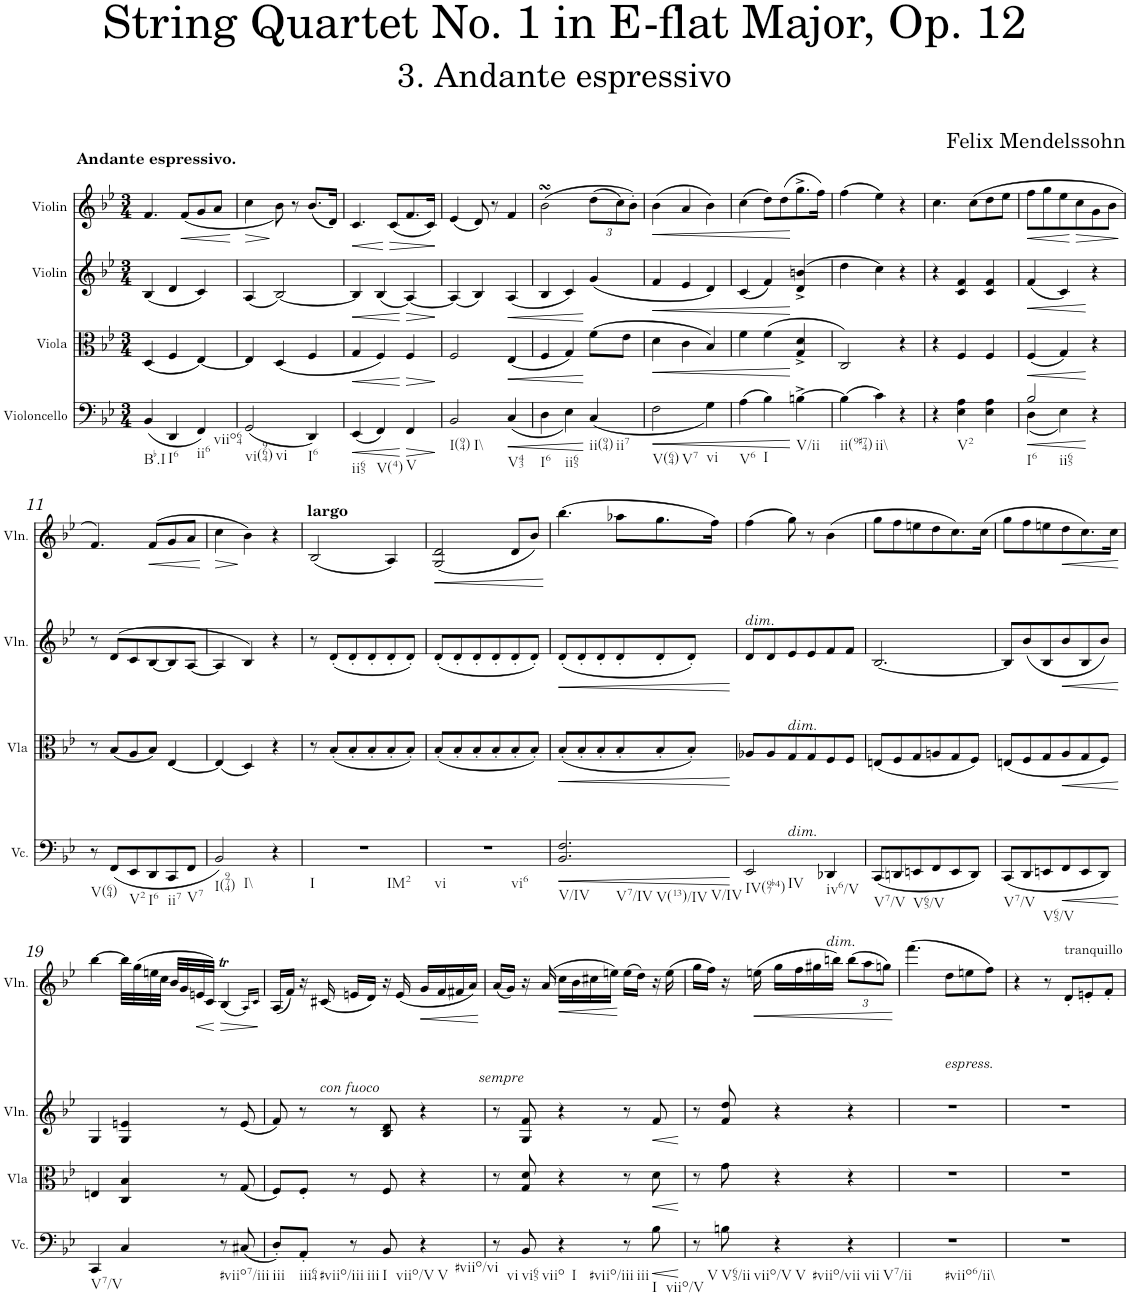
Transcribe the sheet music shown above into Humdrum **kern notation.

**kern	**dynam	**kern	**dynam	**kern	**dynam	**kern	**dynam
*part4	*part4	*part3	*part3	*part2	*part2	*part1	*part1
*staff4	*staff4	*staff3	*staff3	*staff2	*staff2	*staff1	*staff1
*I"Violoncello	*	*I"Viola	*	*I"Violin	*	*I"Violin	*
*I'Vc.	*	*I'Vla	*	*I'Vln.	*	*I'Vln.	*
*clefF4	*	*clefC3	*	*clefG2	*	*clefG2	*
*k[b-e-]	*	*k[b-e-]	*	*k[b-e-]	*	*k[b-e-]	*
*M3/4	*	*M3/4	*	*M3/4	*	*M3/4	*
=1	=1	=1	=1	=1	=1	=1	=1
!	!	!	!	!	!	!LO:TX:a:B:t=Andante espressivo.	!
!LO:TX:b:t=Bb.I	!	!	!	!	!	!	!
(<4BB-/	.	(<4D/	.	(<4B-/	.	4.f/	.
!LO:TX:b:t=I6	!	!	!	!	!	!	!
4DD/	.	4F/	.	4d/	.	.	.
!	!	!	!	!	!	!	!LO:HP:b
.	.	.	.	.	.	(<8f/L	<
!LO:TX:b:t=ii6	!	!	!	!	!	!	!
!LO:TX:b:t=viio64	!	!	!	!	!	!	!
4FF/)	.	[4E-/)	.	4c/)	.	8g/	.
.	.	.	.	.	.	8a/J	.
.	.	.	.	.	.	.	[
=2	=2	=2	=2	=2	=2	=2	=2
!LO:TX:b:t=vi(964)	!	!	!	!	!	!	!
!LO:TX:b:t=vi	!	!	!	!	!	!	!
!	!	!	!	!	!	!	!LO:HP:b
(<2GG/	.	4E-/]	.	(<4A/	.	4cc\	>
.	.	(<4D/	.	[2B-/)	.	8b-\)	]
.	.	.	.	.	.	8r	.
!LO:TX:b:t=I6	!	!	!	!	!	!	!
4DD/)	.	4F/	.	.	.	(<8.b-/L	.
.	.	.	.	.	.	16d/Jk)	.
=3	=3	=3	=3	=3	=3	=3	=3
!LO:TX:b:t=ii65	!	!	!	!	!	!	!
!	!LO:HP:b	!	!LO:HP:b	!	!LO:HP:b	!	!LO:HP:b
(<4EE-/	<	4G/	<	4B-/]	<	4.c/	<
!LO:TX:b:t=V(4)	!	!	!	!	!	!	!
4FF/)	.	4F/)	.	(<4B-/	.	.	.
!	!	!	!	!	!	!	!LO:HP:n=1:b
.	.	.	.	.	.	(<8c/L	[ >
!LO:TX:b:t=V	!	!	!	!	!	!	!
!	!LO:HP:n=1:b	!	!LO:HP:n=1:b	!	!LO:HP:n=1:b	!	!
4FF/	[ >	4F/	[ >	[4A/)	[ >	8.f/	.
.	.	.	.	.	.	16c/Jk)	.
.	]	.	]	.	]	.	]
=4	=4	=4	=4	=4	=4	=4	=4
!LO:TX:b:t=I(94)	!	!	!	!	!	!	!
!LO:TX:b:t=I\\	!	!	!	!	!	!	!
2BB-/	.	2F/	.	(<4A/]	.	(<4e-/	.
.	.	.	.	4B-/)	.	8d/)	.
.	.	.	.	.	.	8r	.
!LO:TX:b:t=V43	!	!	!	!	!	!	!
!	!LO:HP:b	!	!LO:HP:b	!	!LO:HP:b	!	!
(<4C/	<	(<4E-/	<	(<4A/	<	4f/	.
=5	=5	=5	=5	=5	=5	=5	=5
!LO:TX:b:t=I6	!	!	!	!	!	!	!
4D\	.	4F/	.	4B-/	.	(>2b-sSSs\	.
!LO:TX:b:t=ii65	!	!	!	!	!	!	!
4E-\)	.	4G/)	.	4c/)	.	.	.
*	*	*	*	*	*	*Xbrackettup	*
!LO:TX:b:t=ii(94)	!	!	!	!	!	!	!
!LO:TX:b:t=ii7	!	!	!	!	!	!	!
(<4C/	[	(>8f\L	[	(<4g/	[	(>12dd\L	.
.	.	.	.	.	.	12cc\)	.
.	.	8e-\J	.	.	.	.	.
.	.	.	.	.	.	12b-'\J)	.
=6	=6	=6	=6	=6	=6	=6	=6
!LO:TX:b:t=V(64)	!	!	!	!	!	!	!
!LO:TX:b:t=V7	!	!	!	!	!	!	!
!	!LO:HP:b	!	!LO:HP:b	!	!LO:HP:b	!	!LO:HP:b
2F\	<	4d\	<	4f/	<	(>4b-\	<
.	.	4c\	.	4e-/	.	4a/	.
!LO:TX:b:t=vi	!	!	!	!	!	!	!
4G\)	.	4B-/)	.	4d/)	.	4b-\)	.
=7	=7	=7	=7	=7	=7	=7	=7
!LO:TX:b:t=V6	!	!	!	!	!	!	!
(>4A\	.	4f\	.	(<4c/	.	(>4cc\	.
!LO:TX:b:t=I	!	!	!	!	!	!	!
4B-\)	.	(>4f\	.	4f/)	.	8dd\L)	.
.	.	.	.	.	.	(>8dd\	.
!LO:TX:b:t=V/ii	!	!	!	!	!	!	!
[4Bn^\	[	4G/^ 4d/^	[	(>4d/^ 4bn/^	[	8.gg^\	[
.	.	.	.	.	.	16ff\Jk)	.
=8	=8	=8	=8	=8	=8	=8	=8
!LO:TX:b:t=ii(9#74)	!	!	!	!	!	!	!
(>4B\]	.	2C/)	.	4dd\	.	(>4ff\	.
!LO:TX:b:t=ii\\	!	!	!	!	!	!	!
4c\)	.	.	.	4cc\)	.	4ee-\)	.
4r	.	4r	.	4r	.	4r	.
=9	=9	=9	=9	=9	=9	=9	=9
4r	.	4r	.	4r	.	4.cc\	.
!LO:TX:b:t=V2	!	!	!	!	!	!	!
4E-\ 4A\	.	4F/	.	4c/ 4f/	.	.	.
.	.	.	.	.	.	(>8cc\L	.
4E-\ 4A\	.	4F/	.	4c/ 4f/	.	8dd\	.
.	.	.	.	.	.	8ee-\J	.
=10	=10	=10	=10	=10	=10	=10	=10
!LO:TX:b:t=I6	!	!	!	!	!	!	!
!LO:TX:b:t=ii65	!	!	!	!	!	!	!
!	!LO:HP:b	!	!LO:HP:b	!	!LO:HP:b	!	!LO:HP:b
*^	*	*	*	*	*	*	*
2B-/	(<4D\	<	(<4F/	<	(<4f/	<	8ff\L	<
.	.	.	.	.	.	.	8gg\	.
.	4E-\)	.	4G/)	.	4c/)	.	8ee-\	.
!	!	!	!	!	!	!	!	!LO:HP:n=1:b
.	.	.	.	.	.	.	8cc\	[ >
4r	4ryy	[	4r	[	4r	[	8g\	.
.	.	.	.	.	.	.	8b-\J	.
*v	*v	*	*	*	*	*	*	*
.	.	.	.	.	.	.	]
!!LO:LB:g=z
=11	=11	=11	=11	=11	=11	=11	=11
!LO:TX:b:t=V(64)	!	!	!	!	!	!	!
8r	.	8r	.	8r	.	4.f/)	.
(<8FF/L	.	(<8B-/L	.	(>8d/L	.	.	.
!LO:TX:b:t=V2	!	!	!	!	!	!	!
8EE-/	.	8A/	.	8c/	.	.	.
!LO:TX:b:t=I6	!	!	!	!	!	!	!
!	!	!	!	!	!	!	!LO:HP:b
8DD/	.	8B-/J)	.	[8B-/	.	(>8f/L	<
!LO:TX:b:t=ii7	!	!	!	!	!	!	!
8CC/	.	[4E-/	.	8B-/]	.	8g/	.
!LO:TX:b:t=V7	!	!	!	!	!	!	!
8FF/J	.	.	.	[8A/J	.	8a/J	.
.	.	.	.	.	.	.	[
=12	=12	=12	=12	=12	=12	=12	=12
!LO:TX:b:t=I(974)	!	!	!	!	!	!	!
!LO:TX:b:t=I\\	!	!	!	!	!	!	!
!	!	!	!	!	!	!	!LO:HP:b
2BB-/)	.	(<4E-/]	.	4A/]	.	4cc\	>
.	.	4D/)	.	4B-/)	.	4b-\)	]
4r	.	4r	.	4r	.	4r	.
=13	=13	=13	=13	=13	=13	=13	=13
!	!	!	!	!	!	!LO:TX:a:B:t=largo	!
!LO:TX:b:t=I	!	!	!	!	!	!	!
!LO:TX:b:t=IM2	!	!	!	!	!	!	!
2.r	.	8r	.	8r	.	(<2B-/	.
.	.	(<8B-'/L	.	(<8d'/L	.	.	.
.	.	8B-'/	.	8d'/	.	.	.
.	.	8B-'/	.	8d'/	.	.	.
.	.	8B-'/	.	8d'/	.	4A/)	.
.	.	8B-'/J)	.	8d'/J)	.	.	.
=14	=14	=14	=14	=14	=14	=14	=14
!LO:TX:b:t=vi	!	!	!	!	!	!	!
!LO:TX:b:t=vi6	!	!	!	!	!	!	!
!	!	!	!	!	!	!	!LO:HP:b
2.r	.	(<8B-'/L	.	(<8d'/L	.	(<2G/ 2d/	<
.	.	8B-'/	.	8d'/	.	.	.
.	.	8B-'/	.	8d'/	.	.	.
.	.	8B-'/	.	8d'/	.	.	.
.	.	8B-'/	.	8d'/	.	8d/L	.
.	.	8B-'/J)	.	8d'/J)	.	8b-/J)	.
.	.	.	.	.	.	.	[
=15	=15	=15	=15	=15	=15	=15	=15
!LO:TX:b:t=V/IV	!	!	!	!	!	!	!
!LO:TX:b:t=V7/IV	!	!	!	!	!	!	!
!LO:TX:b:t=V(13)/IV	!	!	!	!	!	!	!
!LO:TX:b:t=V/IV	!	!	!	!	!	!	!
!	!LO:HP:b	!	!LO:HP:b	!	!LO:HP:b	!	!
2.BB-/ 2.F/	<	(<8B-'/L	<	(<8d'/L	<	(>4.bb-\	.
.	.	8B-'/	.	8d'/	.	.	.
.	.	8B-'/	.	8d'/	.	.	.
.	.	8B-'/	.	8d'/	.	8aa-X\L	.
.	.	8B-'/	.	8d'/	.	8.gg\	.
.	.	8B-'/J)	.	8d'/J)	.	.	.
.	.	.	.	.	.	16ff\Jk)	.
.	[	.	[	.	[	.	.
=16	=16	=16	=16	=16	=16	=16	=16
!	!	!	!	!	!	!LO:TX:b:i:t=dim.	!
!LO:TX:b:t=IV(97b4)	!	!	!	!	!	!	!
!LO:TX:b:t=IV	!	!	!	!	!	!	!
2EE-/	.	8A-X/L	.	8d/L	.	(>4ff\	.
.	.	8A-/	.	8d/	.	.	.
!	!	!	!	!LO:TX:b:i:t=dim.	!	!	!
!	!	!LO:TX:b:i:t=dim.	!	!	!	!	!
.	.	8G/	.	8e-/	.	8gg\)	.
.	.	8G/	.	8e-/	.	8r	.
!LO:TX:b:i:t=dim.	!	!	!	!	!	!	!
!LO:TX:b:t=iv6/V	!	!	!	!	!	!	!
4DD-X/	.	8F/	.	8f/	.	(>4b-\	.
.	.	8F/J	.	8f/J	.	.	.
=17	=17	=17	=17	=17	=17	=17	=17
!LO:TX:b:t=V7/V	!	!	!	!	!	!	!
(<8CC/L	.	(<8En/L	.	[2.B-/	.	8gg\L	.
8DDn/	.	8F/	.	.	.	8ff\	.
!LO:TX:b:t=V65/V	!	!	!	!	!	!	!
8EEn/	.	8G/	.	.	.	8een\	.
8FF/	.	8An/	.	.	.	8dd\	.
8EE/	.	8G/	.	.	.	8.cc\)	.
8DD/J)	.	8F/J)	.	.	.	.	.
.	.	.	.	.	.	(>16cc\Jk	.
=18	=18	=18	=18	=18	=18	=18	=18
!LO:TX:b:t=V7/V	!	!	!	!	!	!	!
(<8CC/L	.	(<8En/L	.	8B-/L]	.	8gg\L	.
8DD/	.	8F/	.	(<8b-/	.	8ff\	.
!LO:TX:b:t=V65/V	!	!	!	!	!	!	!
8EEn/	.	8G/	.	8B-/	.	8een\	.
!	!LO:HP:b	!	!LO:HP:b	!	!LO:HP:b	!	!LO:HP:b
8FF/	<	8A/	<	8b-/	<	8dd\	<
8EE/	.	8G/	.	8B-/	.	8.cc\)	.
8DD/J)	.	8F/J)	.	8b-/J)	.	.	.
.	.	.	.	.	.	16cc\Jk	.
.	[	.	[	.	[	.	[
!!LO:LB:g=z
=19	=19	=19	=19	=19	=19	=19	=19
!LO:TX:b:t=V7/V	!	!	!	!	!	!	!
4CC/	.	4En/	.	4G/	.	[4bb-\	.
4C/	.	4C/ 4B-/	.	4G/ 4en/	.	32bb-\LLL]	.
.	.	.	.	.	.	(>32gg\	.
.	.	.	.	.	.	32een\	.
.	.	.	.	.	.	32cc\JJJ	.
.	.	.	.	.	.	32b-/LLL	.
.	.	.	.	.	.	32g/	.
!	!	!	!	!	!	!	!LO:HP:b
.	.	.	.	.	.	32en/	<
.	.	.	.	.	.	32c/JJJ)	.
!LO:TX:b:t=#viio7/iii	!	!	!	!	!	!	!
!	!	!	!	!	!	!	!LO:HP:n=1:b
8r	.	8r	.	8r	.	(<4B-T/	[ >
(<8C#X/	.	(<8G/	.	(<8e/	.	.	.
.	.	.	.	.	.	16qA/LL)	.
.	.	.	.	.	.	16qc/JJ	.
.	.	.	.	.	.	.	]
=20	=20	=20	=20	=20	=20	=20	=20
!LO:TX:b:t=iii	!	!	!	!	!	!	!
8D'/L)	.	8F/L)	.	8f/)	.	(<16A/LL	.
.	.	.	.	.	.	16f/JJ)	.
!LO:TX:b:t=iii64	!	!	!	!	!	!	!
!LO:TX:b:t=#viio/iii	!	!	!	!	!	!	!
8AA'/J	.	8F'/J	.	8r	.	16r	.
!	!	!	!	!	!	!LO:TX:b:i:t=con fuoco	!
.	.	.	.	.	.	(<16c#X/	.
!LO:TX:b:t=iii	!	!	!	!	!	!	!
8r	.	8r	.	8r	.	16en/LL	.
.	.	.	.	.	.	16d/JJ)	.
!LO:TX:b:t=I	!	!	!	!	!	!	!
!LO:TX:b:t=viio/V	!	!	!	!	!	!	!
8BB-/	.	8F/	.	8B-/ 8d/	.	16r	.
.	.	.	.	.	.	(<16e/	.
!LO:TX:b:t=V	!	!	!	!	!	!	!
!LO:TX:b:t=#viio/vi	!	!	!	!	!	!	!
!	!	!	!	!	!	!	!LO:HP:b
4r	.	4r	.	4r	.	16g/LL	<
.	.	.	.	.	.	16f/	.
.	.	.	.	.	.	16f#X/	.
.	.	.	.	.	.	16a/JJ)	.
.	.	.	.	.	.	.	[
=21	=21	=21	=21	=21	=21	=21	=21
!	!	!	!	!	!	!LO:TX:b:i:t=sempre	!
!LO:TX:b:t=vi	!	!	!	!	!	!	!
8r	.	8r	.	8r	.	(<16a/LL	.
.	.	.	.	.	.	16g/JJ)	.
!LO:TX:b:t=vi65	!	!	!	!	!	!	!
!LO:TX:b:t=viio	!	!	!	!	!	!	!
8BB-/	.	8G/ 8d/	.	8G/ 8f/	.	16r	.
.	.	.	.	.	.	(>16a/	.
!LO:TX:b:t=I	!	!	!	!	!	!	!
!LO:TX:b:t=#viio/iii	!	!	!	!	!	!	!
!	!	!	!	!	!	!	!LO:HP:b
4r	.	4r	.	4r	.	16cc\LL	<
.	.	.	.	.	.	16b-\	.
.	.	.	.	.	.	16cc#X\	.
.	.	.	.	.	.	16een\JJ)	.
!LO:TX:b:t=iii	!	!	!	!	!	!	!
8r	.	8r	.	8r	.	(>16ee\LL	[
.	.	.	.	.	.	16dd\JJ)	.
!LO:TX:b:t=I	!	!	!	!	!	!	!
!LO:TX:b:t=viio/V	!	!	!	!	!	!	!
!	!LO:HP:b	!	!LO:HP:b	!	!LO:HP:b	!	!
8B-\	<	8d\	<	8f/	<	16r	.
.	.	.	.	.	.	(>16ee\	.
.	[	.	[	.	[	.	.
=22	=22	=22	=22	=22	=22	=22	=22
!LO:TX:b:t=V	!	!	!	!	!	!	!
8r	.	8r	.	8r	.	16gg\LL	.
.	.	.	.	.	.	16ff\JJ)	.
!LO:TX:b:t=V65/ii	!	!	!	!	!	!	!
!LO:TX:b:t=viio/V	!	!	!	!	!	!	!
8Bn\	.	8g\	.	8f/ 8dd/	.	16r	.
!	!	!	!	!	!	!	!LO:HP:b
.	.	.	.	.	.	(>16een\	<
!LO:TX:b:t=V	!	!	!	!	!	!	!
!LO:TX:b:t=#viio/vii	!	!	!	!	!	!	!
4r	.	4r	.	4r	.	16gg\LL	.
.	.	.	.	.	.	16ff\	.
.	.	.	.	.	.	16gg#X\	.
.	.	.	.	.	.	16bbn\JJ)	.
!LO:TX:b:t=vii	!	!	!	!	!	!	!
!LO:TX:b:t=V7/ii	!	!	!	!	!	!	!
4r	.	4r	.	4r	.	(>12bb\L	.
.	.	.	.	.	.	12aa\	.
.	.	.	.	.	.	12ggn\J)	.
.	.	.	.	.	.	.	[
=23	=23	=23	=23	=23	=23	=23	=23
!LO:TX:b:t=#viio6/ii\\	!	!	!	!	!	!	!
2.r	.	2.r	.	2.r	.	(>4.fff\	.
!	!	!	!	!	!	!LO:TX:b:i:t=espress.	!
.	.	.	.	.	.	8dd\L	.
.	.	.	.	.	.	8een\	.
.	.	.	.	.	.	8ff\J)	.
=24	=24	=24	=24	=24	=24	=24	=24
2.r	.	2.r	.	2.r	.	4r	.
.	.	.	.	.	.	8r	.
!	!	!	!	!	!	!LO:TX:a:t=tranquillo	!
.	.	.	.	.	.	8d'/L	.
.	.	.	.	.	.	8en'/	.
.	.	.	.	.	.	8f'/J	.
=	=	=	=	=	=	=	=
*-	*-	*-	*-	*-	*-	*-	*-
